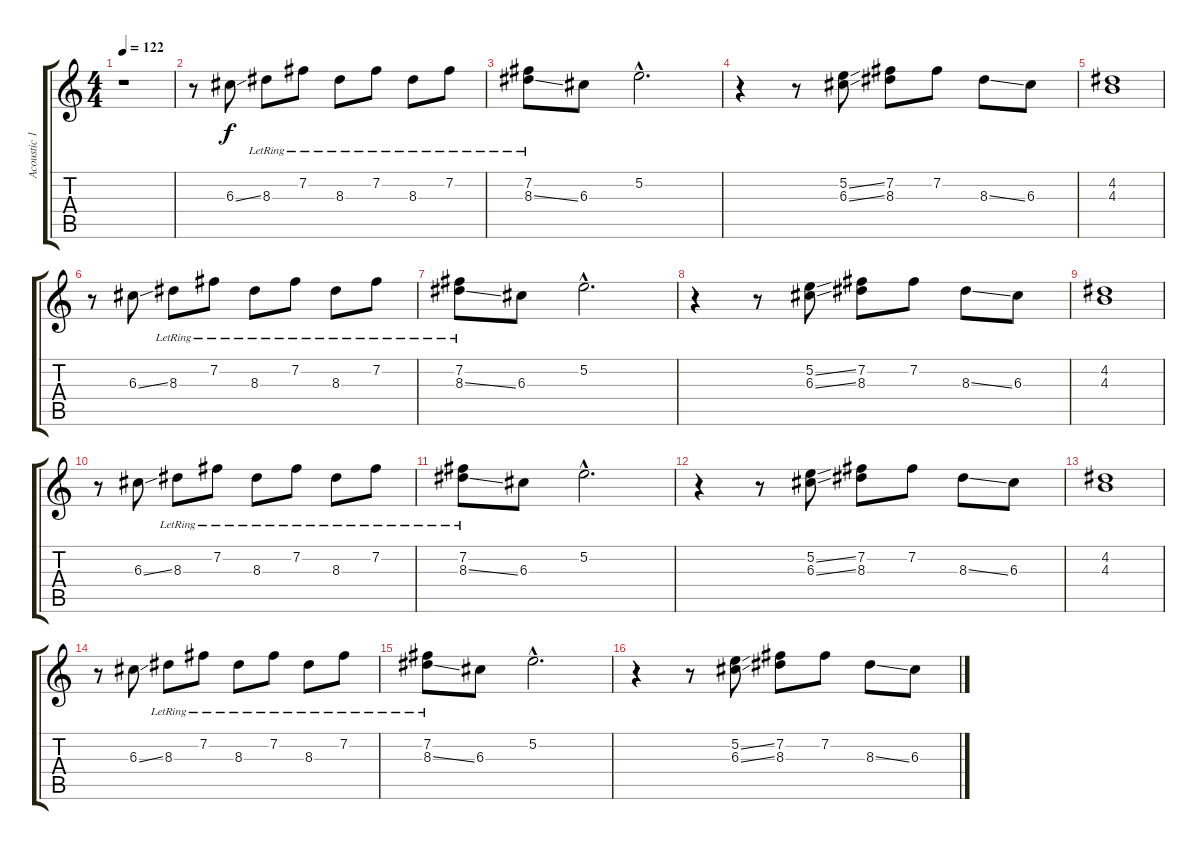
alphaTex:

\track ("Acoustic 1" "Acoustic 1") {instrument acousticguitarsteel}
\staff {score tabs}
\tuning (E4 B3 G3 D3 A2 E2) {hide}
\ts (4 4)
\tempo 122
\clef g2
\ks c
r.1{dy f} |
r.8 6.3{ss}.8 8.3{lr}.8 7.2{lr}.8 8.3{lr}.8 7.2{lr}.8 8.3{lr}.8 7.2{lr}.8 |
(7.2{lr} 8.3{ss}).8 6.3.8 5.2{hac}.2{d} |
r.4 r.8 (5.2{ss} 6.3{ss}).8 (7.2 8.3).8 7.2.8 8.3{ss}.8 6.3.8 |
(4.2 4.3).1 |
r.8 6.3{ss}.8 8.3{lr}.8 7.2{lr}.8 8.3{lr}.8 7.2{lr}.8 8.3{lr}.8 7.2{lr}.8 |
(7.2{lr} 8.3{ss}).8 6.3.8 5.2{hac}.2{d} |
r.4 r.8 (5.2{ss} 6.3{ss}).8 (7.2 8.3).8 7.2.8 8.3{ss}.8 6.3.8 |
(4.2 4.3).1 |
r.8 6.3{ss}.8 8.3{lr}.8 7.2{lr}.8 8.3{lr}.8 7.2{lr}.8 8.3{lr}.8 7.2{lr}.8 |
(7.2{lr} 8.3{ss}).8 6.3.8 5.2{hac}.2{d} |
r.4 r.8 (5.2{ss} 6.3{ss}).8 (7.2 8.3).8 7.2.8 8.3{ss}.8 6.3.8 |
(4.2 4.3).1 |
r.8 6.3{ss}.8 8.3{lr}.8 7.2{lr}.8 8.3{lr}.8 7.2{lr}.8 8.3{lr}.8 7.2{lr}.8 |
(7.2{lr} 8.3{ss}).8 6.3.8 5.2{hac}.2{d} |
r.4 r.8 (5.2{ss} 6.3{ss}).8 (7.2 8.3).8 7.2.8 8.3{ss}.8 6.3.8
